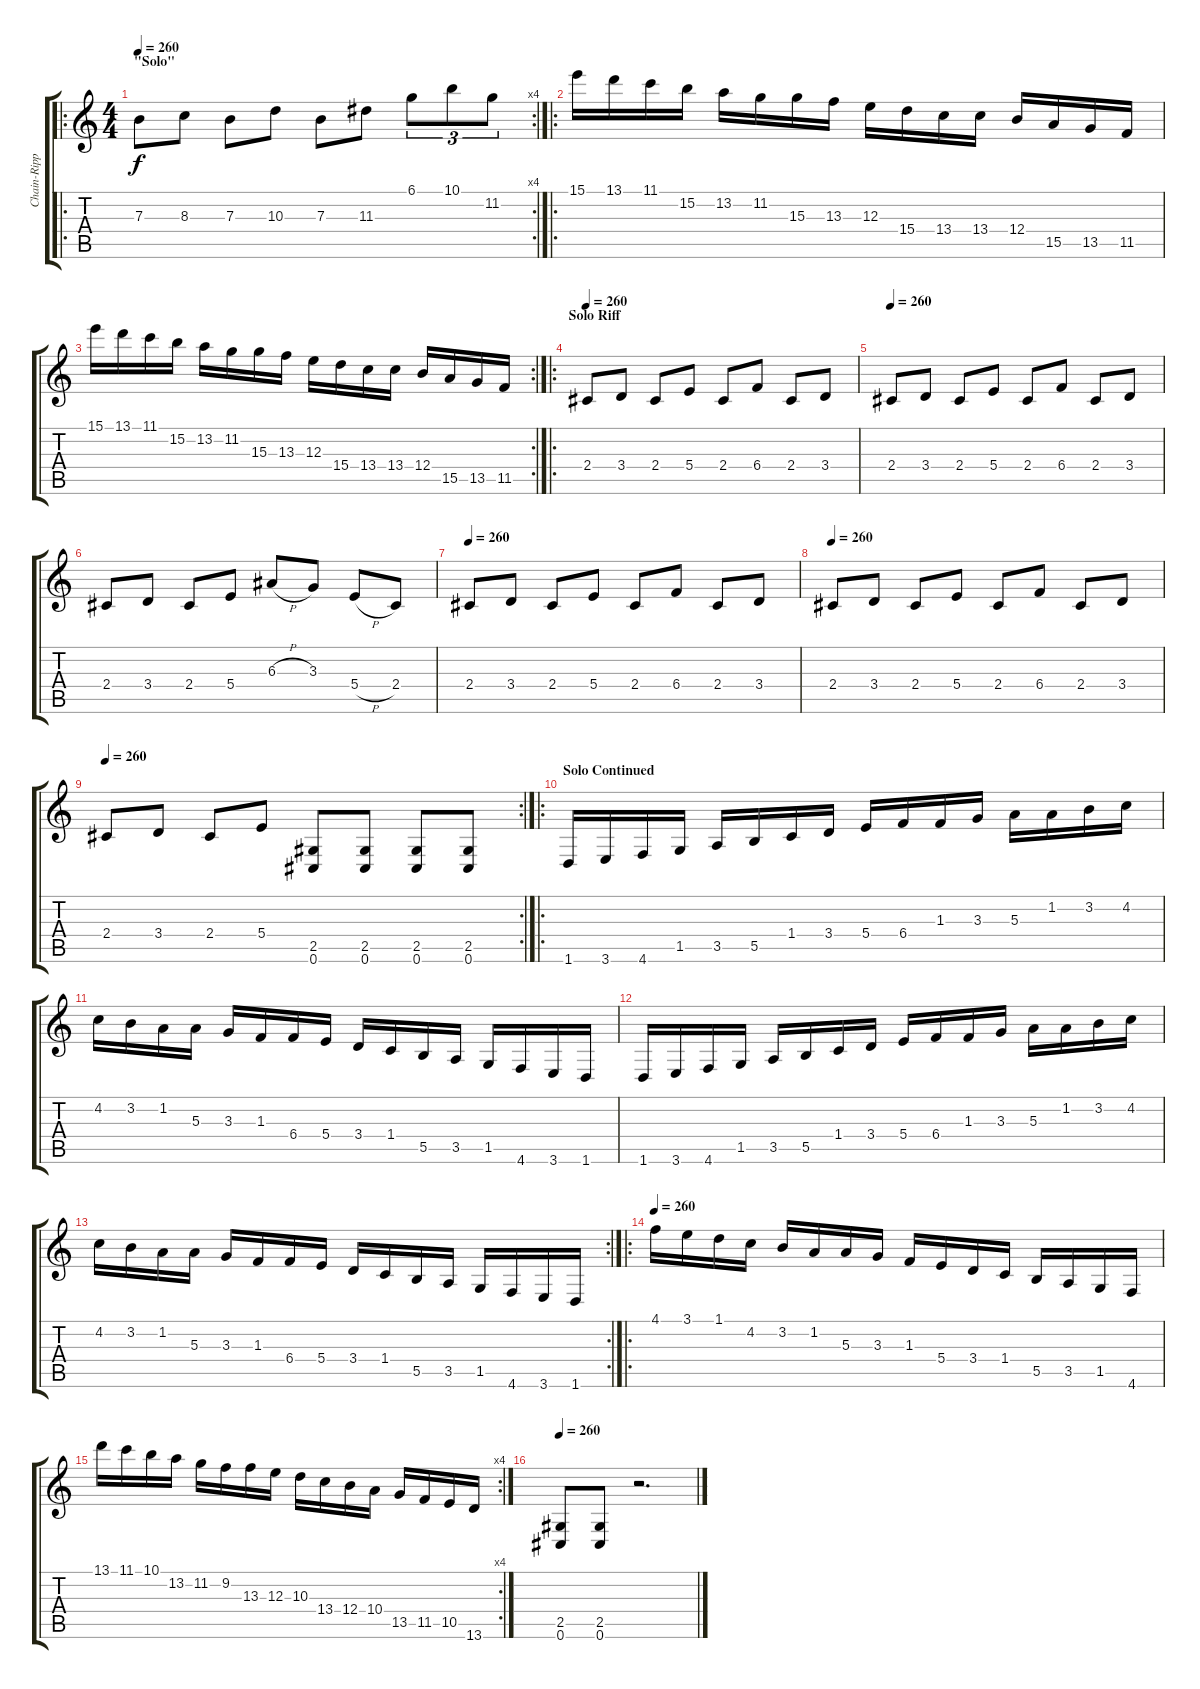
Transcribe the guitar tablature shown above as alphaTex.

\track ("Chain-Ripping Goresaw Corpse Digestor" "Chain-Ripp") {instrument distortionguitar}
\staff {score tabs}
\tuning (Db4 Ab3 E3 B2 Gb2 Db2) {hide}
\ro
\rc 4
\ts (4 4)
\section ("" "\"Solo\"")
\tempo 260
\clef g2
\ks c
7.3.8{dy f} 8.3.8 7.3.8 10.3.8 7.3.8 11.3.8 6.1.8{tu (3 2)} 10.1.8{tu (3 2)} 11.2.8{tu (3 2)} |
\ro
15.1.16 13.1.16 11.1.16 15.2.16 13.2.16 11.2.16 15.3.16 13.3.16 12.3.16 15.4.16 13.4.16 13.4.16 12.4.16 15.5.16 13.5.16 11.5.16 |
\rc 2
15.1.16 13.1.16 11.1.16 15.2.16 13.2.16 11.2.16 15.3.16 13.3.16 12.3.16 15.4.16 13.4.16 13.4.16 12.4.16 15.5.16 13.5.16 11.5.16 |
\ro
\section ("" "Solo Riff")
\tempo 260
2.4.8 3.4.8 2.4.8 5.4.8 2.4.8 6.4.8 2.4.8 3.4.8 |
\tempo 260
2.4.8 3.4.8 2.4.8 5.4.8 2.4.8 6.4.8 2.4.8 3.4.8 |
2.4.8 3.4.8 2.4.8 5.4.8 6.3{h}.8 3.3.8 5.4{h}.8 2.4.8 |
\tempo 260
2.4.8 3.4.8 2.4.8 5.4.8 2.4.8 6.4.8 2.4.8 3.4.8 |
\tempo 260
2.4.8 3.4.8 2.4.8 5.4.8 2.4.8 6.4.8 2.4.8 3.4.8 |
\rc 2
\tempo 260
2.4.8 3.4.8 2.4.8 5.4.8 (2.5 0.6).8 (2.5 0.6).8 (2.5 0.6).8 (2.5 0.6).8 |
\ro
\section ("" "Solo Continued")
1.6.16 3.6.16 4.6.16 1.5.16 3.5.16 5.5.16 1.4.16 3.4.16 5.4.16 6.4.16 1.3.16 3.3.16 5.3.16 1.2.16 3.2.16 4.2.16 |
4.2.16 3.2.16 1.2.16 5.3.16 3.3.16 1.3.16 6.4.16 5.4.16 3.4.16 1.4.16 5.5.16 3.5.16 1.5.16 4.6.16 3.6.16 1.6.16 |
1.6.16 3.6.16 4.6.16 1.5.16 3.5.16 5.5.16 1.4.16 3.4.16 5.4.16 6.4.16 1.3.16 3.3.16 5.3.16 1.2.16 3.2.16 4.2.16 |
\rc 2
4.2.16 3.2.16 1.2.16 5.3.16 3.3.16 1.3.16 6.4.16 5.4.16 3.4.16 1.4.16 5.5.16 3.5.16 1.5.16 4.6.16 3.6.16 1.6.16 |
\ro
\tempo 260
4.1.16 3.1.16 1.1.16 4.2.16 3.2.16 1.2.16 5.3.16 3.3.16 1.3.16 5.4.16 3.4.16 1.4.16 5.5.16 3.5.16 1.5.16 4.6.16 |
\rc 4
13.1.16 11.1.16 10.1.16 13.2.16 11.2.16 9.2.16 13.3.16 12.3.16 10.3.16 13.4.16 12.4.16 10.4.16 13.5.16 11.5.16 10.5.16 13.6.16 |
\tempo 260
(2.5 0.6).8 (2.5 0.6).8 r.2{d}
